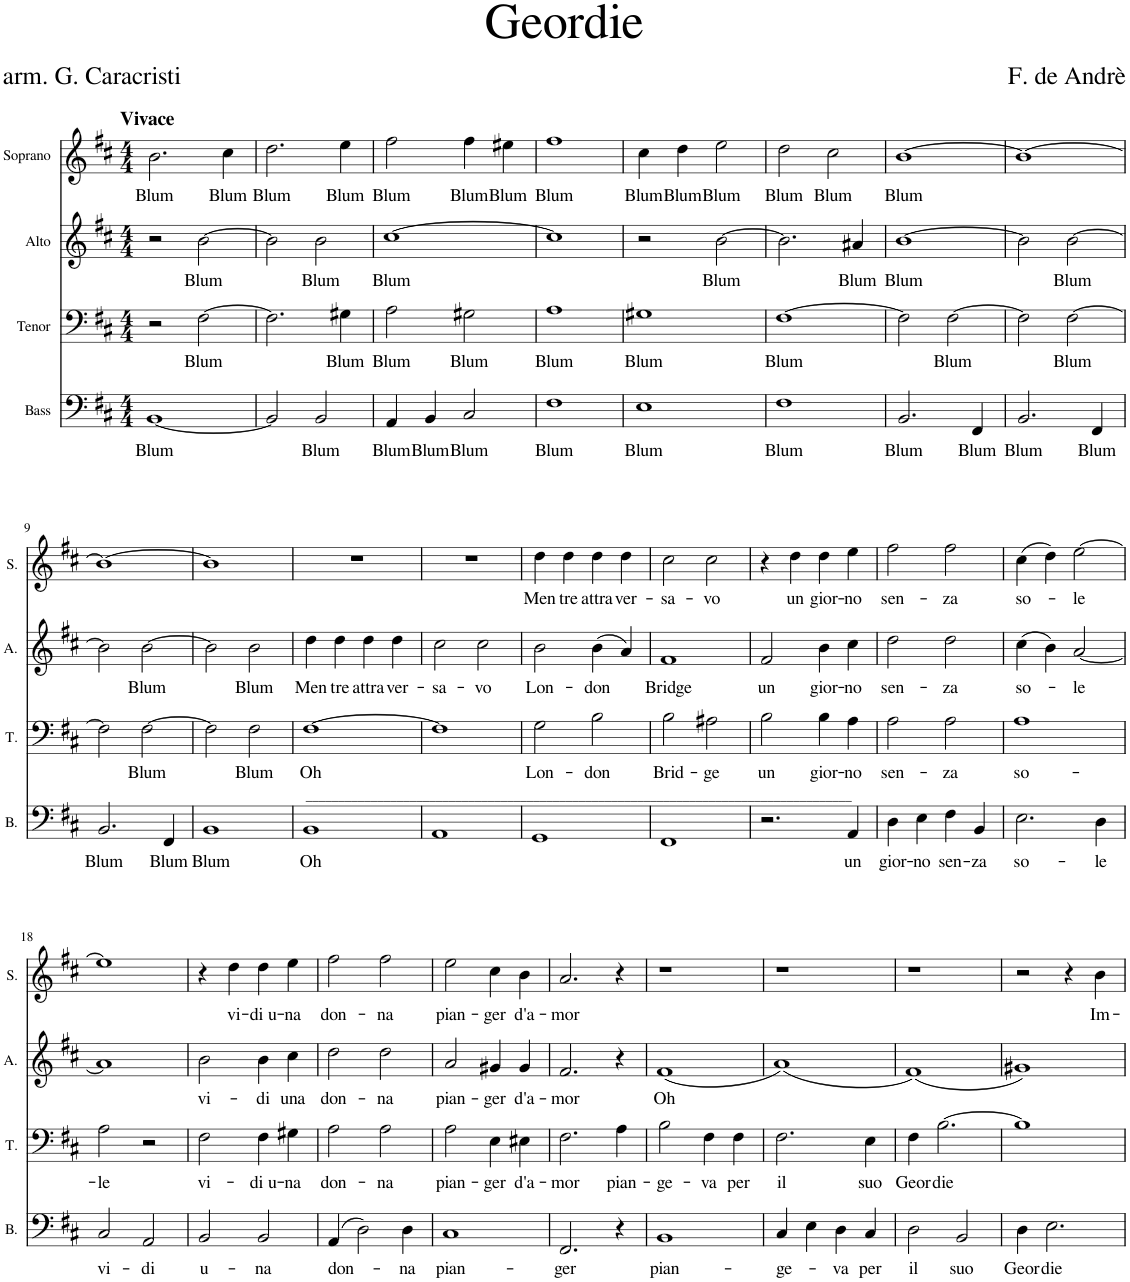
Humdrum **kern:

**kern	**text	**kern	**text	**kern	**text	**kern	**text
*part4	*part4	*part3	*part3	*part2	*part2	*part1	*part1
*staff4	*staff4	*staff3	*staff3	*staff2	*staff2	*staff1	*staff1
*I"Bass	*	*I"Tenor	*	*I"Alto	*	*I"Soprano	*
*I'B.	*	*I'T.	*	*I'A.	*	*I'S.	*
*clefF4	*	*clefF4	*	*clefG2	*	*clefG2	*
*k[f#c#]	*	*k[f#c#]	*	*k[f#c#]	*	*k[f#c#]	*
*M4/4	*	*M4/4	*	*M4/4	*	*M4/4	*
=1	=1	=1	=1	=1	=1	=1	=1
!	!	!	!	!	!	!LO:TX:a:B:t=Vivace	!
!	!LO:LY:b	!	!	!	!	!	!LO:LY:b
[1BB	Blum	2r	.	2r	.	2.b\	Blum
!	!	!	!LO:LY:b	!	!LO:LY:b	!	!
.	.	[2F#\	Blum	[2b\	Blum	.	.
!	!	!	!	!	!	!	!LO:LY:b
.	.	.	.	.	.	4cc#\	Blum
=2	=2	=2	=2	=2	=2	=2	=2
!	!	!	!	!	!	!	!LO:LY:b
2BB/]	.	2.F#\]	.	2b\]	.	2.dd\	Blum
!	!LO:LY:b	!	!	!	!LO:LY:b	!	!
2BB/	Blum	.	.	2b\	Blum	.	.
!	!	!	!LO:LY:b	!	!	!	!LO:LY:b
.	.	4G#X\	Blum	.	.	4ee\	Blum
=3	=3	=3	=3	=3	=3	=3	=3
!	!LO:LY:b	!	!LO:LY:b	!	!LO:LY:b	!	!LO:LY:b
4AA/	Blum	2A\	Blum	[1cc#	Blum	2ff#\	Blum
!	!LO:LY:b	!	!	!	!	!	!
4BB/	Blum	.	.	.	.	.	.
!	!LO:LY:b	!	!LO:LY:b	!	!	!	!LO:LY:b
2C#/	Blum	2G#X\	Blum	.	.	4ff#\	Blum
!	!	!	!	!	!	!	!LO:LY:b
.	.	.	.	.	.	4ee#X\	Blum
=4	=4	=4	=4	=4	=4	=4	=4
!	!LO:LY:b	!	!LO:LY:b	!	!	!	!LO:LY:b
1F#	Blum	1A	Blum	1cc#]	.	1ff#	Blum
=5	=5	=5	=5	=5	=5	=5	=5
!	!LO:LY:b	!	!LO:LY:b	!	!	!	!LO:LY:b
1E	Blum	1G#X	Blum	2r	.	4cc#\	Blum
!	!	!	!	!	!	!	!LO:LY:b
.	.	.	.	.	.	4dd\	Blum
!	!	!	!	!	!LO:LY:b	!	!LO:LY:b
.	.	.	.	[2b\	Blum	2ee\	Blum
=6	=6	=6	=6	=6	=6	=6	=6
!	!LO:LY:b	!	!LO:LY:b	!	!	!	!LO:LY:b
1F#	Blum	[1F#	Blum	2.b\]	.	2dd\	Blum
!	!	!	!	!	!	!	!LO:LY:b
.	.	.	.	.	.	2cc#\	Blum
!	!	!	!	!	!LO:LY:b	!	!
.	.	.	.	4a#X/	Blum	.	.
=7	=7	=7	=7	=7	=7	=7	=7
!	!LO:LY:b	!	!	!	!LO:LY:b	!	!LO:LY:b
2.BB/	Blum	2F#\]	.	[1b	Blum	[1b	Blum
!	!	!	!LO:LY:b	!	!	!	!
.	.	[2F#\	Blum	.	.	.	.
!	!LO:LY:b	!	!	!	!	!	!
4FF#/	Blum	.	.	.	.	.	.
=8	=8	=8	=8	=8	=8	=8	=8
!	!LO:LY:b	!	!	!	!	!	!
2.BB/	Blum	2F#\]	.	2b\]	.	1b_	.
!	!	!	!LO:LY:b	!	!LO:LY:b	!	!
.	.	[2F#\	Blum	[2b\	Blum	.	.
!	!LO:LY:b	!	!	!	!	!	!
4FF#/	Blum	.	.	.	.	.	.
!!LO:LB:g=z
=9	=9	=9	=9	=9	=9	=9	=9
!	!LO:LY:b	!	!	!	!	!	!
2.BB/	Blum	2F#\]	.	2b\]	.	1b_	.
!	!	!	!LO:LY:b	!	!LO:LY:b	!	!
.	.	[2F#\	Blum	[2b\	Blum	.	.
!	!LO:LY:b	!	!	!	!	!	!
4FF#/	Blum	.	.	.	.	.	.
=10	=10	=10	=10	=10	=10	=10	=10
!	!LO:LY:b	!	!	!	!	!	!
1BB	Blum	2F#\]	.	2b\]	.	1b]	.
!	!	!	!LO:LY:b	!	!LO:LY:b	!	!
.	.	2F#\	Blum	2b\	Blum	.	.
=11	=11	=11	=11	=11	=11	=11	=11
!LO:TX:a:t=____________________________________________________________________________________	!	!	!	!	!	!	!
!	!LO:LY:b	!	!LO:LY:b	!	!LO:LY:b	!	!
1BB	Oh	[1F#	Oh	4dd\	Men-	1r	.
!	!	!	!	!	!LO:LY:b	!	!
.	.	.	.	4dd\	-tre	.	.
!	!	!	!	!	!LO:LY:b	!	!
.	.	.	.	4dd\	attra-	.	.
!	!	!	!	!	!LO:LY:b	!	!
.	.	.	.	4dd\	-ver-	.	.
=12	=12	=12	=12	=12	=12	=12	=12
!	!	!	!	!	!LO:LY:b	!	!
1AA	.	1F#]	.	2cc#\	-sa-	1r	.
!	!	!	!	!	!LO:LY:b	!	!
.	.	.	.	2cc#\	-vo	.	.
=13	=13	=13	=13	=13	=13	=13	=13
!	!	!	!LO:LY:b	!	!LO:LY:b	!	!LO:LY:b
1GG	.	2G\	Lon-	2b\	Lon-	4dd\	Men-
!	!	!	!	!	!	!	!LO:LY:b
.	.	.	.	.	.	4dd\	-tre
!	!	!	!LO:LY:b	!	!LO:LY:b	!	!LO:LY:b
.	.	2B\	-don	(4b\	-don	4dd\	attra-
!	!	!	!	!	!	!	!LO:LY:b
.	.	.	.	4a/)	.	4dd\	-ver-
=14	=14	=14	=14	=14	=14	=14	=14
!	!	!	!LO:LY:b	!	!LO:LY:b	!	!LO:LY:b
1FF#	.	2B\	Brid-	1f#	Bridge	2cc#\	-sa-
!	!	!	!LO:LY:b	!	!	!	!LO:LY:b
.	.	2A#X\	-ge	.	.	2cc#\	-vo
=15	=15	=15	=15	=15	=15	=15	=15
!	!	!	!LO:LY:b	!	!LO:LY:b	!	!
2.r	.	2B\	un	2f#/	un	4r	.
!	!	!	!	!	!	!	!LO:LY:b
.	.	.	.	.	.	4dd\	un
!	!	!	!LO:LY:b	!	!LO:LY:b	!	!LO:LY:b
.	.	4B\	gior-	4b\	gior-	4dd\	gior-
!	!LO:LY:b	!	!LO:LY:b	!	!LO:LY:b	!	!LO:LY:b
4AA/	un	4A\	-no	4cc#\	-no	4ee\	-no
=16	=16	=16	=16	=16	=16	=16	=16
!	!LO:LY:b	!	!LO:LY:b	!	!LO:LY:b	!	!LO:LY:b
4D\	gior-	2A\	sen-	2dd\	sen-	2ff#\	sen-
!	!LO:LY:b	!	!	!	!	!	!
4E\	-no	.	.	.	.	.	.
!	!LO:LY:b	!	!LO:LY:b	!	!LO:LY:b	!	!LO:LY:b
4F#\	sen-	2A\	-za	2dd\	-za	2ff#\	-za
!	!LO:LY:b	!	!	!	!	!	!
4BB/	-za	.	.	.	.	.	.
=17	=17	=17	=17	=17	=17	=17	=17
!	!LO:LY:b	!	!LO:LY:b	!	!LO:LY:b	!	!LO:LY:b
2.E\	so-	1A	so-	(4cc#\	so-	(4cc#\	so-
.	.	.	.	4b\)	.	4dd\)	.
!	!	!	!	!	!LO:LY:b	!	!LO:LY:b
.	.	.	.	[2a/	-le	[2ee\	-le
!	!LO:LY:b	!	!	!	!	!	!
4D\	-le	.	.	.	.	.	.
!!LO:LB:g=z
=18	=18	=18	=18	=18	=18	=18	=18
!	!LO:LY:b	!	!LO:LY:b	!	!	!	!
2C#/	vi-	2A\	-le	1a]	.	1ee]	.
!	!LO:LY:b	!	!	!	!	!	!
2AA/	-di	2r	.	.	.	.	.
=19	=19	=19	=19	=19	=19	=19	=19
!	!LO:LY:b	!	!LO:LY:b	!	!LO:LY:b	!	!
2BB/	u-	2F#\	vi-	2b\	vi-	4r	.
!	!	!	!	!	!	!	!LO:LY:b
.	.	.	.	.	.	4dd\	vi-
!	!LO:LY:b	!	!LO:LY:b	!	!LO:LY:b	!	!LO:LY:b
2BB/	-na	4F#\	-di u-	4b\	-di	4dd\	-di u-
!	!	!	!LO:LY:b	!	!LO:LY:b	!	!LO:LY:b
.	.	4G#X\	-na	4cc#\	una	4ee\	-na
=20	=20	=20	=20	=20	=20	=20	=20
!	!LO:LY:b	!	!LO:LY:b	!	!LO:LY:b	!	!LO:LY:b
(4AA/	don-	2A\	don-	2dd\	don-	2ff#\	don-
2D\)	.	.	.	.	.	.	.
!	!	!	!LO:LY:b	!	!LO:LY:b	!	!LO:LY:b
.	.	2A\	-na	2dd\	-na	2ff#\	-na
!	!LO:LY:b	!	!	!	!	!	!
4D\	-na	.	.	.	.	.	.
=21	=21	=21	=21	=21	=21	=21	=21
!	!LO:LY:b	!	!LO:LY:b	!	!LO:LY:b	!	!LO:LY:b
1C#	pian-	2A\	pian-	2a/	pian-	2ee\	pian-
!	!	!	!LO:LY:b	!	!LO:LY:b	!	!LO:LY:b
.	.	4E\	-ger	4g#X/	-ger	4cc#\	-ger
!	!	!	!LO:LY:b	!	!LO:LY:b	!	!LO:LY:b
.	.	4E#X\	d'a-	4g#/	d'a-	4b\	d'a-
=22	=22	=22	=22	=22	=22	=22	=22
!	!LO:LY:b	!	!LO:LY:b	!	!LO:LY:b	!	!LO:LY:b
2.FF#/	-ger	2.F#\	-mor	2.f#/	-mor	2.a/	-mor
!	!	!	!LO:LY:b	!	!	!	!
4r	.	4A\	pian-	4r	.	4r	.
=23	=23	=23	=23	=23	=23	=23	=23
!	!LO:LY:b	!	!LO:LY:b	!	!LO:LY:b	!	!
1BB	pian-	2B\	-ge-	(1f#	Oh	1r	.
!	!	!	!LO:LY:b	!	!	!	!
.	.	4F#\	-va	.	.	.	.
!	!	!	!LO:LY:b	!	!	!	!
.	.	4F#\	per	.	.	.	.
=24	=24	=24	=24	=24	=24	=24	=24
!	!LO:LY:b	!	!LO:LY:b	!	!	!	!
4C#/	-ge-	2.F#\	il	(1a)	.	1r	.
4E\	.	.	.	.	.	.	.
!	!LO:LY:b	!	!	!	!	!	!
4D\	-va	.	.	.	.	.	.
!	!LO:LY:b	!	!LO:LY:b	!	!	!	!
4C#/	per	4E\	suo	.	.	.	.
=25	=25	=25	=25	=25	=25	=25	=25
!	!LO:LY:b	!	!LO:LY:b	!	!	!	!
2D\	il	4F#\	Geor-	(1f#)	.	1r	.
!	!	!	!LO:LY:b	!	!	!	!
.	.	[2.B\	-die	.	.	.	.
!	!LO:LY:b	!	!	!	!	!	!
2BB/	suo	.	.	.	.	.	.
=26	=26	=26	=26	=26	=26	=26	=26
!	!LO:LY:b	!	!	!	!	!	!
4D\	Geor-	1B]	.	1g#X)	.	2r	.
!	!LO:LY:b	!	!	!	!	!	!
2.E\	-die	.	.	.	.	.	.
.	.	.	.	.	.	4r	.
!	!	!	!	!	!	!	!LO:LY:b
.	.	.	.	.	.	4b\	Im-
=	=	=	=	=	=	=	=
*-	*-	*-	*-	*-	*-	*-	*-
